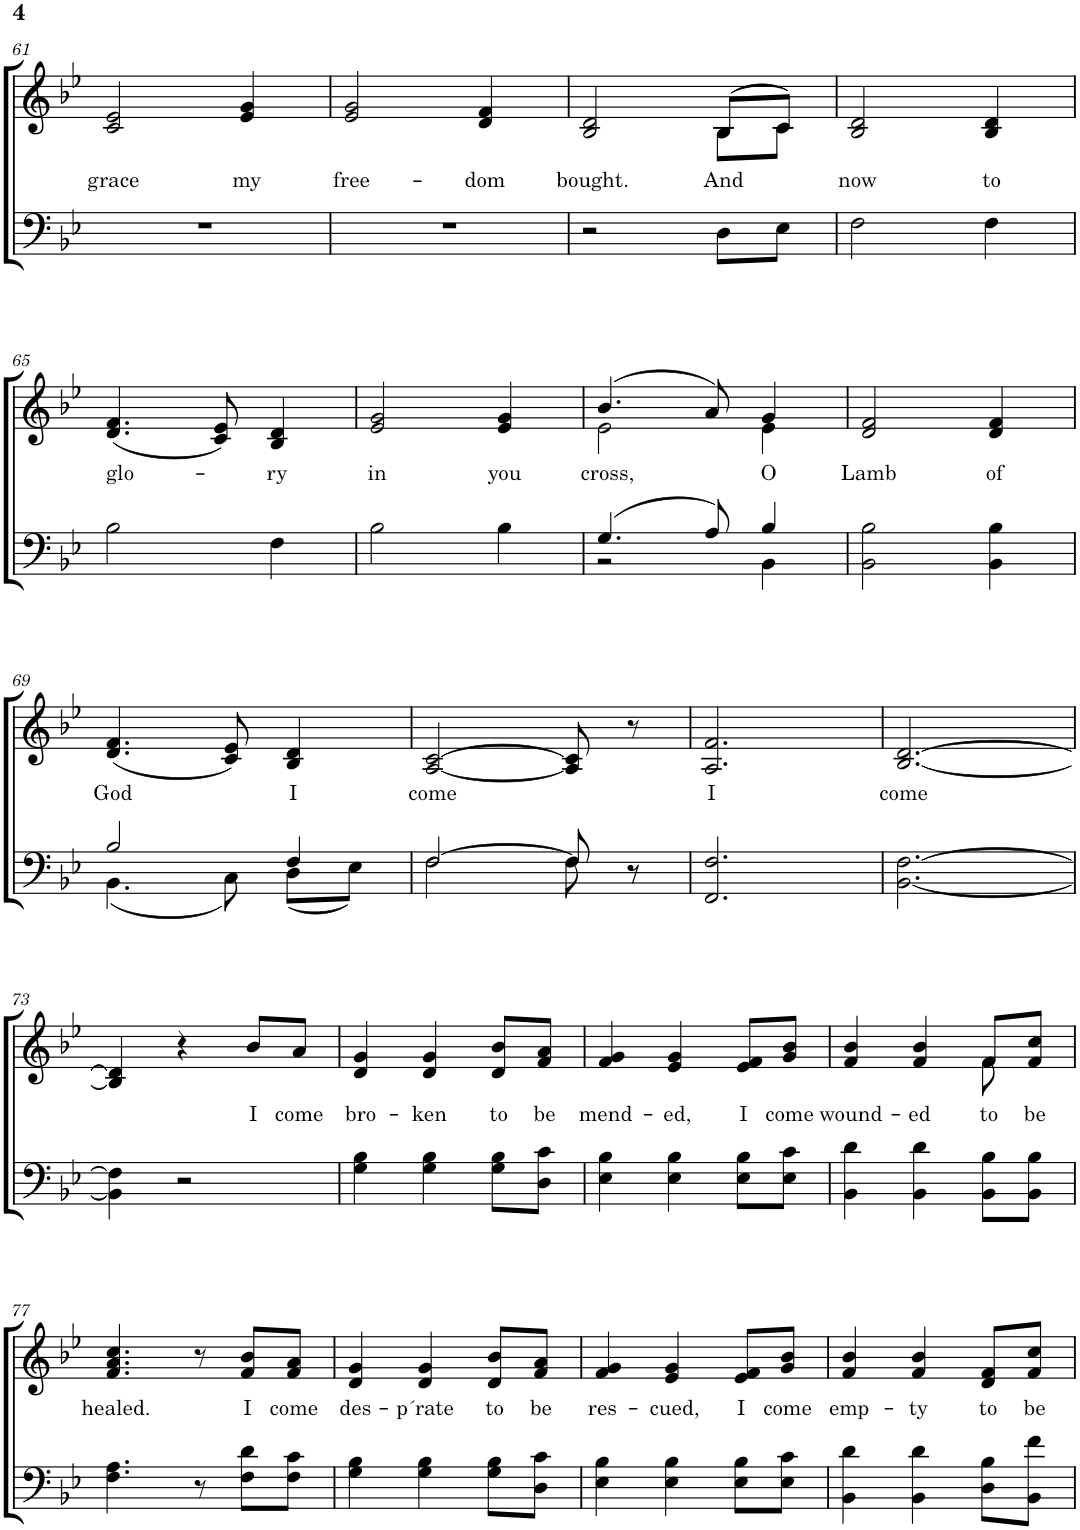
**kern	**kern	**text	**harte
*part2	*part1	*part1	*part1
*staff2	*staff1	*staff1	*
*I"TENOR BASS	*I"SOPRANO ALTO	*	*
!!LO:PB:g=z
*clefF4	*clefG2	*	*
*k[b-e-]	*k[b-e-]	*	*
*M3/4	*M3/4	*	*
=61	=61	=61	=61
!	!	!LO:LY:b	!
2.r	2c/ 2e-/	grace	.
!	!	!LO:LY:b	!
.	4e-/ 4g/	my	.
=62	=62	=62	=62
!	!	!LO:LY:b	!
2.r	2e-/ 2g/	free-	.
!	!	!LO:LY:b	!
.	4d/ 4f/	-dom	.
=63	=63	=63	=63
!	!	!LO:LY:b	!
*	*^	*	*
2r	2B-/ 2d/	2ryy	bought.	.
!	!	!	!LO:LY:b	!
8D\L	(8B-/L	8B-\L	And	.
8E-\J	8c/J)	8c\J	.	.
=64	=64	=64	=64	=64
!	!	!	!LO:LY:b	!
*	*v	*v	*	*
2F\	2B-/ 2d/	now	.
!	!	!LO:LY:b	!
4F\	4B-/ 4d/	to	.
!!LO:LB:g=z
=65	=65	=65	=65
!	!	!LO:LY:b	!
2B-\	(4.d/ 4.f/	glo-	.
.	8c/ 8e-/)	.	.
!	!	!LO:LY:b	!
4F\	4B-/ 4d/	ry	.
=66	=66	=66	=66
!	!	!LO:LY:b	!
2B-\	2e-/ 2g/	in	.
!	!	!LO:LY:b	!
4B-\	4e-/ 4g/	you	.
=67	=67	=67	=67
*^	*	*	*
!	!	!	!LO:LY:b	!
*	*	*^	*	*
(4.G/	2r	(4.b-/	2e-\	cross,	.
8A/)	.	8a/)	.	.	.
!	!	!	!	!LO:LY:b	!
4B-/	4BB-\	4g/	4e-\	O	.
=68	=68	=68	=68	=68	=68
!	!	!	!	!LO:LY:b	!
*v	*v	*	*	*	*
*	*v	*v	*	*
2BB-\ 2B-\	2d/ 2f/	Lamb	.
!	!	!LO:LY:b	!
4BB-\ 4B-\	4d/ 4f/	of	.
!!LO:LB:g=z
=69	=69	=69	=69
*^	*	*	*
!	!	!	!LO:LY:b	!
2B-/	(4.BB-\	(4.d/ 4.f/	God	.
.	8C\)	8c/ 8e-/)	.	.
!	!	!	!LO:LY:b	!
4F/	(8D\L	4B-/ 4d/	I	.
.	8E-\J)	.	.	.
=70	=70	=70	=70	=70
!	!	!	!LO:LY:b	!
[2F/	2F\	[2A/ [2c/	come	.
8F/]	8F\	8A/] 8c/]	.	.
8r	8r	8r	.	.
=71	=71	=71	=71	=71
!	!	!	!LO:LY:b	!
*v	*v	*	*	*
2.FF/ 2.F/	2.A/ 2.f/	I	.
=72	=72	=72	=72
!	!	!LO:LY:b	!
[2.BB-\ [2.F\	[2.B-/ [2.d/	come	.
!!LO:LB:g=z
=73	=73	=73	=73
4BB-\] 4F\]	4B-/] 4d/]	.	.
2r	4r	.	.
!	!	!LO:LY:b	!LO:H:kt=N.C.
.	8b-/L	I	N
!	!	!LO:LY:b	!
.	8a/J	come	.
=74	=74	=74	=74
!	!	!LO:LY:b	!
4G\ 4B-\	4d/ 4g/	bro-	.
!	!	!LO:LY:b	!
4G\ 4B-\	4d/ 4g/	-ken	.
!	!	!LO:LY:b	!
8G\ 8B-\L	8d/ 8b-/L	to	.
!	!	!LO:LY:b	!
8D\ 8c\J	8f/ 8a/J	be	.
=75	=75	=75	=75
!	!	!LO:LY:b	!
4E-\ 4B-\	4f/ 4g/	mend-	.
!	!	!LO:LY:b	!
4E-\ 4B-\	4e-/ 4g/	-ed,	.
!	!	!LO:LY:b	!
8E-\ 8B-\L	8e-/ 8f/L	I	.
!	!	!LO:LY:b	!
8E-\ 8c\J	8g/ 8b-/J	come	.
=76	=76	=76	=76
!	!	!LO:LY:b	!
*	*^	*	*
4BB-\ 4d\	4f/ 4b-/	2ryy	wound-	.
!	!	!	!LO:LY:b	!
4BB-\ 4d\	4f/ 4b-/	.	-ed	.
!	!	!	!LO:LY:b	!
8BB-\ 8B-\L	8f/L	8f\	to	.
!	!	!	!LO:LY:b	!
8BB-\ 8B-\J	8f/ 8cc/J	8ryy	be	.
!!LO:LB:g=z
=77	=77	=77	=77	=77
!	!	!	!LO:LY:b	!
*	*v	*v	*	*
4.F\ 4.A\	4.f/ 4.a/ 4.cc/	healed.	.
8r	8r	.	.
!	!	!LO:LY:b	!
8F\ 8d\L	8f/ 8b-/L	I	.
!	!	!LO:LY:b	!
8F\ 8c\J	8f/ 8a/J	come	.
=78	=78	=78	=78
!	!	!LO:LY:b	!
4G\ 4B-\	4d/ 4g/	des-	.
!	!	!LO:LY:b	!
4G\ 4B-\	4d/ 4g/	-p´rate	.
!	!	!LO:LY:b	!
8G\ 8B-\L	8d/ 8b-/L	to	.
!	!	!LO:LY:b	!
8D\ 8c\J	8f/ 8a/J	be	.
=79	=79	=79	=79
!	!	!LO:LY:b	!
4E-\ 4B-\	4f/ 4g/	res-	.
!	!	!LO:LY:b	!
4E-\ 4B-\	4e-/ 4g/	-cued,	.
!	!	!LO:LY:b	!
8E-\ 8B-\L	8e-/ 8f/L	I	.
!	!	!LO:LY:b	!
8E-\ 8c\J	8g/ 8b-/J	come	.
=80	=80	=80	=80
!	!	!LO:LY:b	!
4BB-\ 4d\	4f/ 4b-/	emp-	.
!	!	!LO:LY:b	!
4BB-\ 4d\	4f/ 4b-/	-ty	.
!	!	!LO:LY:b	!
8D\ 8B-\L	8d/ 8f/L	to	.
!	!	!LO:LY:b	!
8BB-\ 8f\J	8f/ 8cc/J	be	.
=	=	=	=
*-	*-	*-	*-
